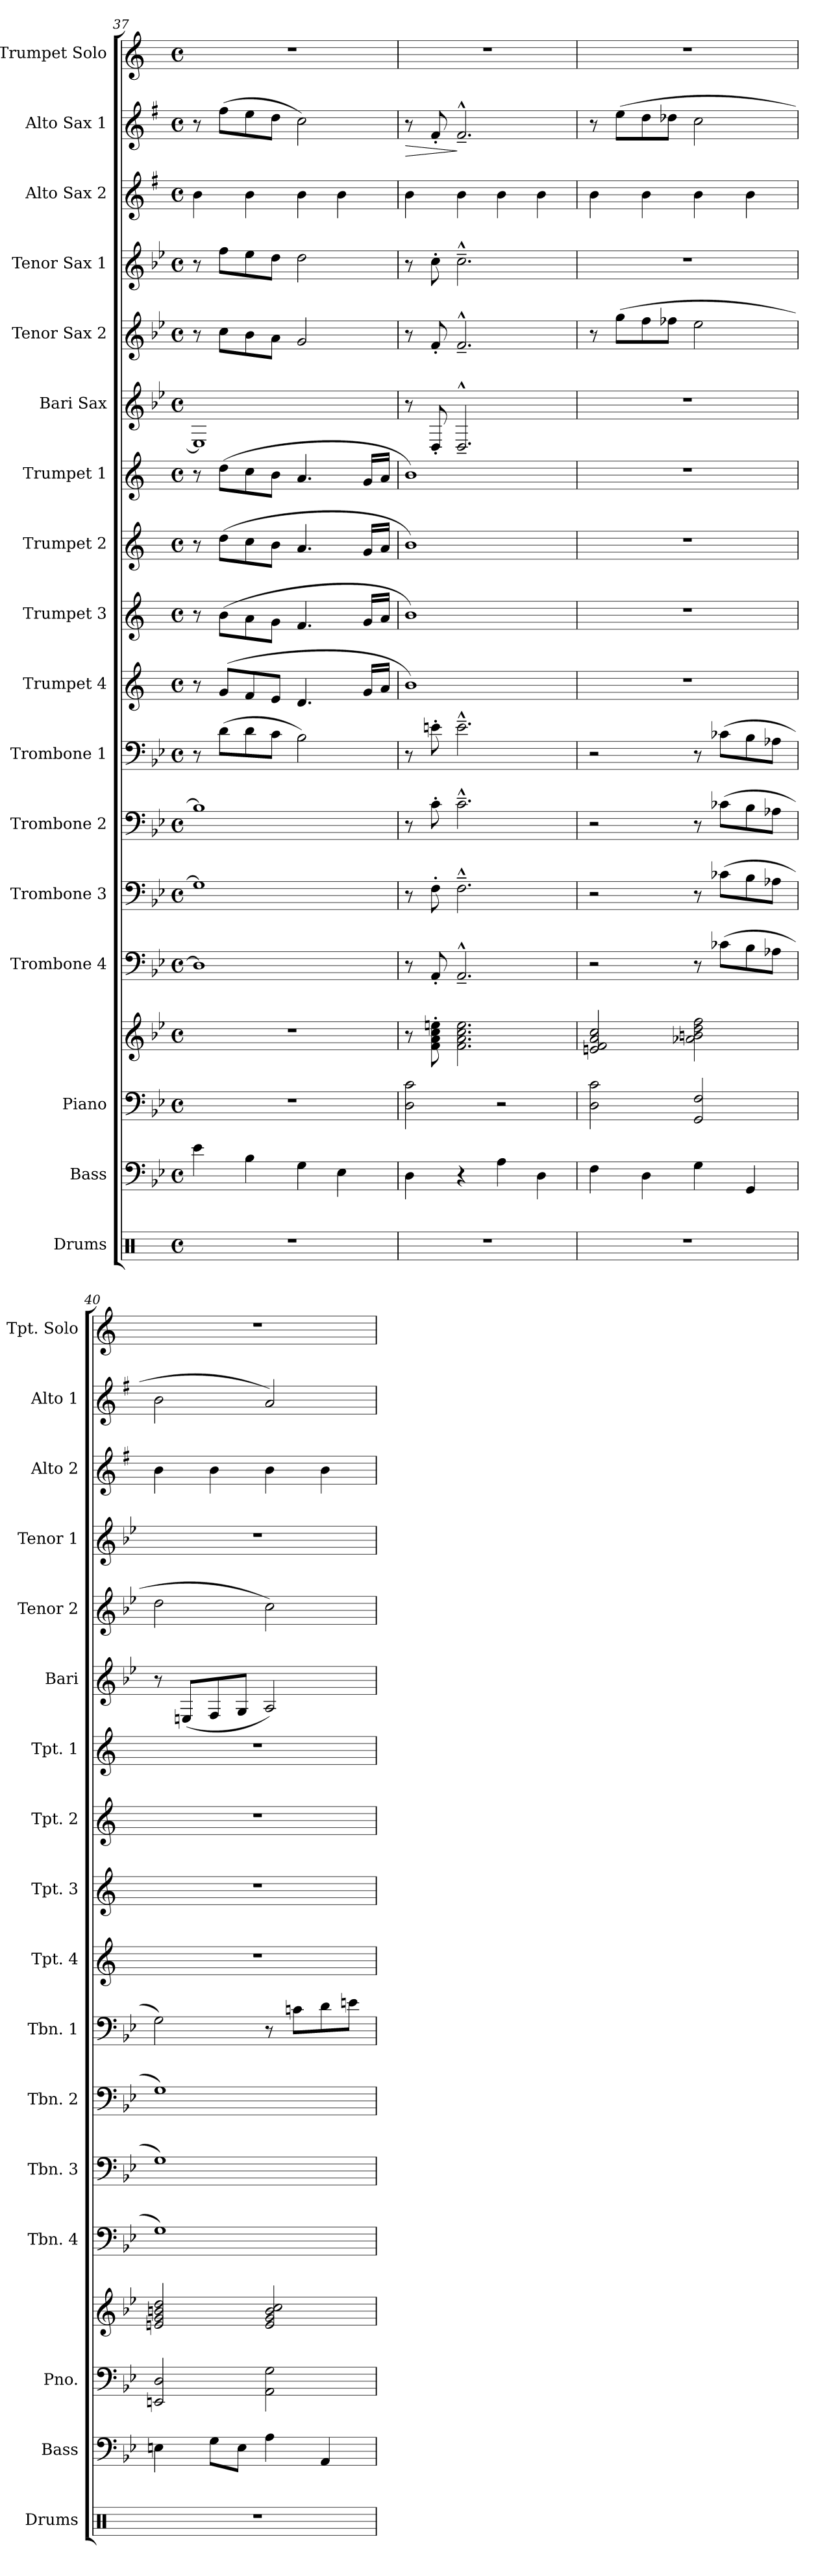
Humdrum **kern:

**kern	**kern	**kern	**kern	**kern	**kern	**kern	**kern	**kern	**kern	**kern	**kern	**kern	**kern	**kern	**kern	**kern	**dynam	**kern
*part17	*part16	*part15	*part15	*part14	*part13	*part12	*part11	*part10	*part9	*part8	*part7	*part6	*part5	*part4	*part3	*part2	*part2	*part1
*staff18	*staff17	*staff16	*staff15	*staff14	*staff13	*staff12	*staff11	*staff10	*staff9	*staff8	*staff7	*staff6	*staff5	*staff4	*staff3	*staff2	*staff2	*staff1
*I"Drums	*I"Bass	*I"Piano	*	*I"Trombone 4	*I"Trombone 3	*I"Trombone 2	*I"Trombone 1	*I"Trumpet 4	*I"Trumpet 3	*I"Trumpet 2	*I"Trumpet 1	*I"Bari Sax	*I"Tenor Sax 2	*I"Tenor Sax 1	*I"Alto Sax 2	*I"Alto Sax 1	*	*I"Trumpet Solo
*I'Drums	*I'Bass	*I'Pno.	*	*I'Tbn. 4	*I'Tbn. 3	*I'Tbn. 2	*I'Tbn. 1	*I'Tpt. 4	*I'Tpt. 3	*I'Tpt. 2	*I'Tpt. 1	*I'Bari	*I'Tenor 2	*I'Tenor 1	*I'Alto 2	*I'Alto 1	*	*I'Tpt. Solo
*clefX	*clefF4	*clefF4	*clefG2	*clefF4	*clefF4	*clefF4	*clefF4	*clefG2	*clefG2	*clefG2	*clefG2	*clefG2	*clefG2	*clefG2	*clefG2	*clefG2	*	*clefG2
*	*ITrd7c12	*	*	*	*	*	*	*ITrd1c2	*ITrd1c2	*ITrd1c2	*ITrd1c2	*ITrd12c21	*ITrd8c14	*ITrd8c14	*ITrd5c9	*ITrd5c9	*	*ITrd1c2
*k[]	*k[b-e-]	*k[b-e-]	*k[b-e-]	*k[b-e-]	*k[b-e-]	*k[b-e-]	*k[b-e-]	*k[b-e-]	*k[b-e-]	*k[b-e-]	*k[b-e-]	*k[b-e-]	*k[b-e-]	*k[b-e-]	*k[b-e-]	*k[b-e-]	*	*k[b-e-]
*M4/4	*M4/4	*M4/4	*M4/4	*M4/4	*M4/4	*M4/4	*M4/4	*M4/4	*M4/4	*M4/4	*M4/4	*M4/4	*M4/4	*M4/4	*M4/4	*M4/4	*	*M4/4
*met(c)	*met(c)	*met(c)	*met(c)	*met(c)	*met(c)	*met(c)	*met(c)	*met(c)	*met(c)	*met(c)	*met(c)	*met(c)	*met(c)	*met(c)	*met(c)	*met(c)	*	*met(c)
=37	=37	=37	=37	=37	=37	=37	=37	=37	=37	=37	=37	=37	=37	=37	=37	=37	=37	=37
1r	4E-\	1r	1r	1D]	1G]	1B-]	8r	8r	8r	8r	8r	1EE-]	8r	8r	4d	8r	.	1r
.	.	.	.	.	.	.	(>8d\L	(<8f/L	(>8a\L	(>8cc\L	(>8cc\L	.	8c\L	8f\L	.	(>8a\L	.	.
.	4BB-\	.	.	.	.	.	8d\	8e-/	8g\	8b-\	8b-\	.	8B-\	8e-\	4d	8g\	.	.
.	.	.	.	.	.	.	8c\J	8d/J	8f\J	8a\J	8a\J	.	8A\J	8d\J	.	8f\J	.	.
.	4GG\	.	.	.	.	.	2B-\)	4.c/	4.e-/	4.g/	4.g/	.	2G/	2d\	4d	2e-\)	.	.
.	4EE-\	.	.	.	.	.	.	.	.	.	.	.	.	.	4d	.	.	.
.	.	.	.	.	.	.	.	16f/LL	16f/LL	16f/LL	16f/LL	.	.	.	.	.	.	.
.	.	.	.	.	.	.	.	16g/JJ	16g/JJ	16g/JJ	16g/JJ	.	.	.	.	.	.	.
=38	=38	=38	=38	=38	=38	=38	=38	=38	=38	=38	=38	=38	=38	=38	=38	=38	=38	=38
!	!	!	!	!	!	!	!	!	!	!	!	!	!	!	!	!	!LO:HP:b	!
1r	4DD\	2D\ 2c\	8r	8r	8r	8r	8r	1a)	1a)	1a)	1a)	8r	8r	8r	4d	8r	>	1r
.	.	.	8f\' 8a\' 8cc\' 8een\'	8AA'/	8F'\	8c'\	8en'\	.	.	.	.	8DD'/	8F'/	8c'\	.	8A'/	.	.
.	4r	.	2.f\ 2.a\ 2.cc\ 2.ee\	2.AA~^^/	2.F~^^\	2.c~^^\	2.e~^^\	.	.	.	.	2.DD~^^/	2.F~^^/	2.c~^^\	4d	2.A~^^/	]	.
.	4AA\	2r	.	.	.	.	.	.	.	.	.	.	.	.	4d	.	.	.
.	4DD\	.	.	.	.	.	.	.	.	.	.	.	.	.	4d	.	.	.
=39	=39	=39	=39	=39	=39	=39	=39	=39	=39	=39	=39	=39	=39	=39	=39	=39	=39	=39
1r	4FF\	2D\ 2c\	2en/ 2f/ 2a/ 2cc/	2r	2r	2r	2r	1r	1r	1r	1r	1r	8r	1r	4d	8r	.	1r
.	.	.	.	.	.	.	.	.	.	.	.	.	(>8g\L	.	.	(>8g\L	.	.
.	4DD\	.	.	.	.	.	.	.	.	.	.	.	8f\	.	4d	8f\	.	.
.	.	.	.	.	.	.	.	.	.	.	.	.	8f-X\J	.	.	8f-X\J	.	.
.	4GG\	2GG/ 2F/	2a-X\ 2bn\ 2dd\ 2ff\	8r	8r	8r	8r	.	.	.	.	.	2e-\	.	4d	2e-\	.	.
.	.	.	.	(>8c-X\L	(>8c-X\L	(>8c-X\L	(>8c-X\L	.	.	.	.	.	.	.	.	.	.	.
.	4GGG/	.	.	8B-\	8B-\	8B-\	8B-\	.	.	.	.	.	.	.	4d	.	.	.
.	.	.	.	8A-X\J	8A-X\J	8A-X\J	8A-X\J	.	.	.	.	.	.	.	.	.	.	.
=40	=40	=40	=40	=40	=40	=40	=40	=40	=40	=40	=40	=40	=40	=40	=40	=40	=40	=40
1r	4EEn\	2EEn/ 2D/	2en/ 2g/ 2bn/ 2dd/	1G)	1G)	1G)	2G\)	1r	1r	1r	1r	8r	2d\	1r	4d	2d\	.	1r
.	.	.	.	.	.	.	.	.	.	.	.	(<8EEn/L	.	.	.	.	.	.
.	8GG\L	.	.	.	.	.	.	.	.	.	.	8FF/	.	.	4d	.	.	.
.	8EE\J	.	.	.	.	.	.	.	.	.	.	8GG/J	.	.	.	.	.	.
.	4AA\	2AA\ 2G\	2e/ 2g/ 2b/ 2cc/	.	.	.	8r	.	.	.	.	2AA/)	2c\)	.	4d	2c/)	.	.
.	.	.	.	.	.	.	8cn\L	.	.	.	.	.	.	.	.	.	.	.
.	4AAA/	.	.	.	.	.	8d\	.	.	.	.	.	.	.	4d	.	.	.
.	.	.	.	.	.	.	8en\J	.	.	.	.	.	.	.	.	.	.	.
=	=	=	=	=	=	=	=	=	=	=	=	=	=	=	=	=	=	=
*-	*-	*-	*-	*-	*-	*-	*-	*-	*-	*-	*-	*-	*-	*-	*-	*-	*-	*-
